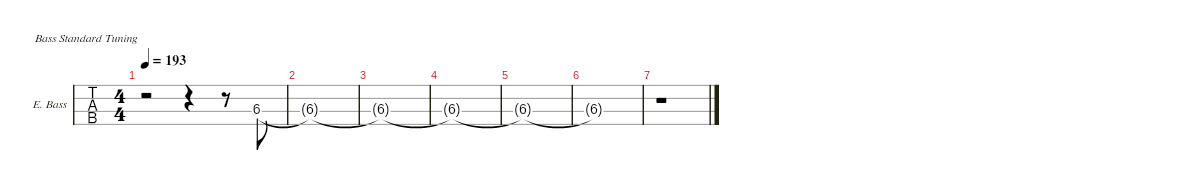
\defaultSystemsLayout 4
\hideDynamics
\bracketExtendMode nobrackets
\firstSystemTrackNameOrientation horizontal
\track ("Ele. Bass" "E. Bass") {defaultSystemsLayout 4 instrument electricbassfinger}
\staff {tabs}
\tuning (G2 D2 A1 E1)
\ts (4 4)
\tempo 193
\clef f4
\ks bb
r.2{dy f} r.4 r.8 6.3{acc b}.8 |
6.3{t acc b}.1 |
6.3{t acc b}.1 |
6.3{t acc b}.1 |
6.3{t acc b}.1 |
6.3{t acc b}.1 |
r.1
